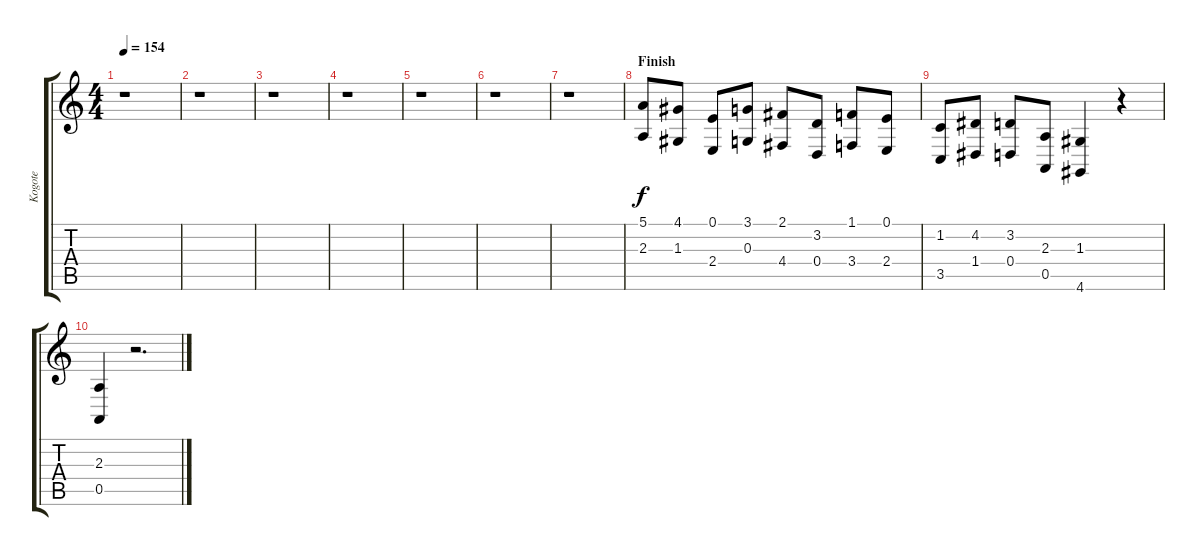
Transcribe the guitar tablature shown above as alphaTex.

\track ("Kogote" "Kogote") {instrument brasssection}
\staff {score tabs}
\tuning (E4 B3 G3 D3 A2 E2) {hide}
\ts (4 4)
\tempo 154
\clef g2
\ks c
r.1{dy fff} |
r.1 |
r.1 |
r.1 |
r.1 |
r.1 |
r.1 |
\section ("" "Finish")
(5.1 2.3).8{dy f} (4.1 1.3).8 (0.1 2.4).8 (3.1 0.3).8 (2.1 4.4).8 (3.2 0.4).8 (1.1 3.4).8 (0.1 2.4).8 |
(1.2 3.5).8 (4.2 1.4).8 (3.2 0.4).8 (2.3 0.5).8 (1.3 4.6).4 r.4 |
(2.3 0.5).4 r.2{d}
